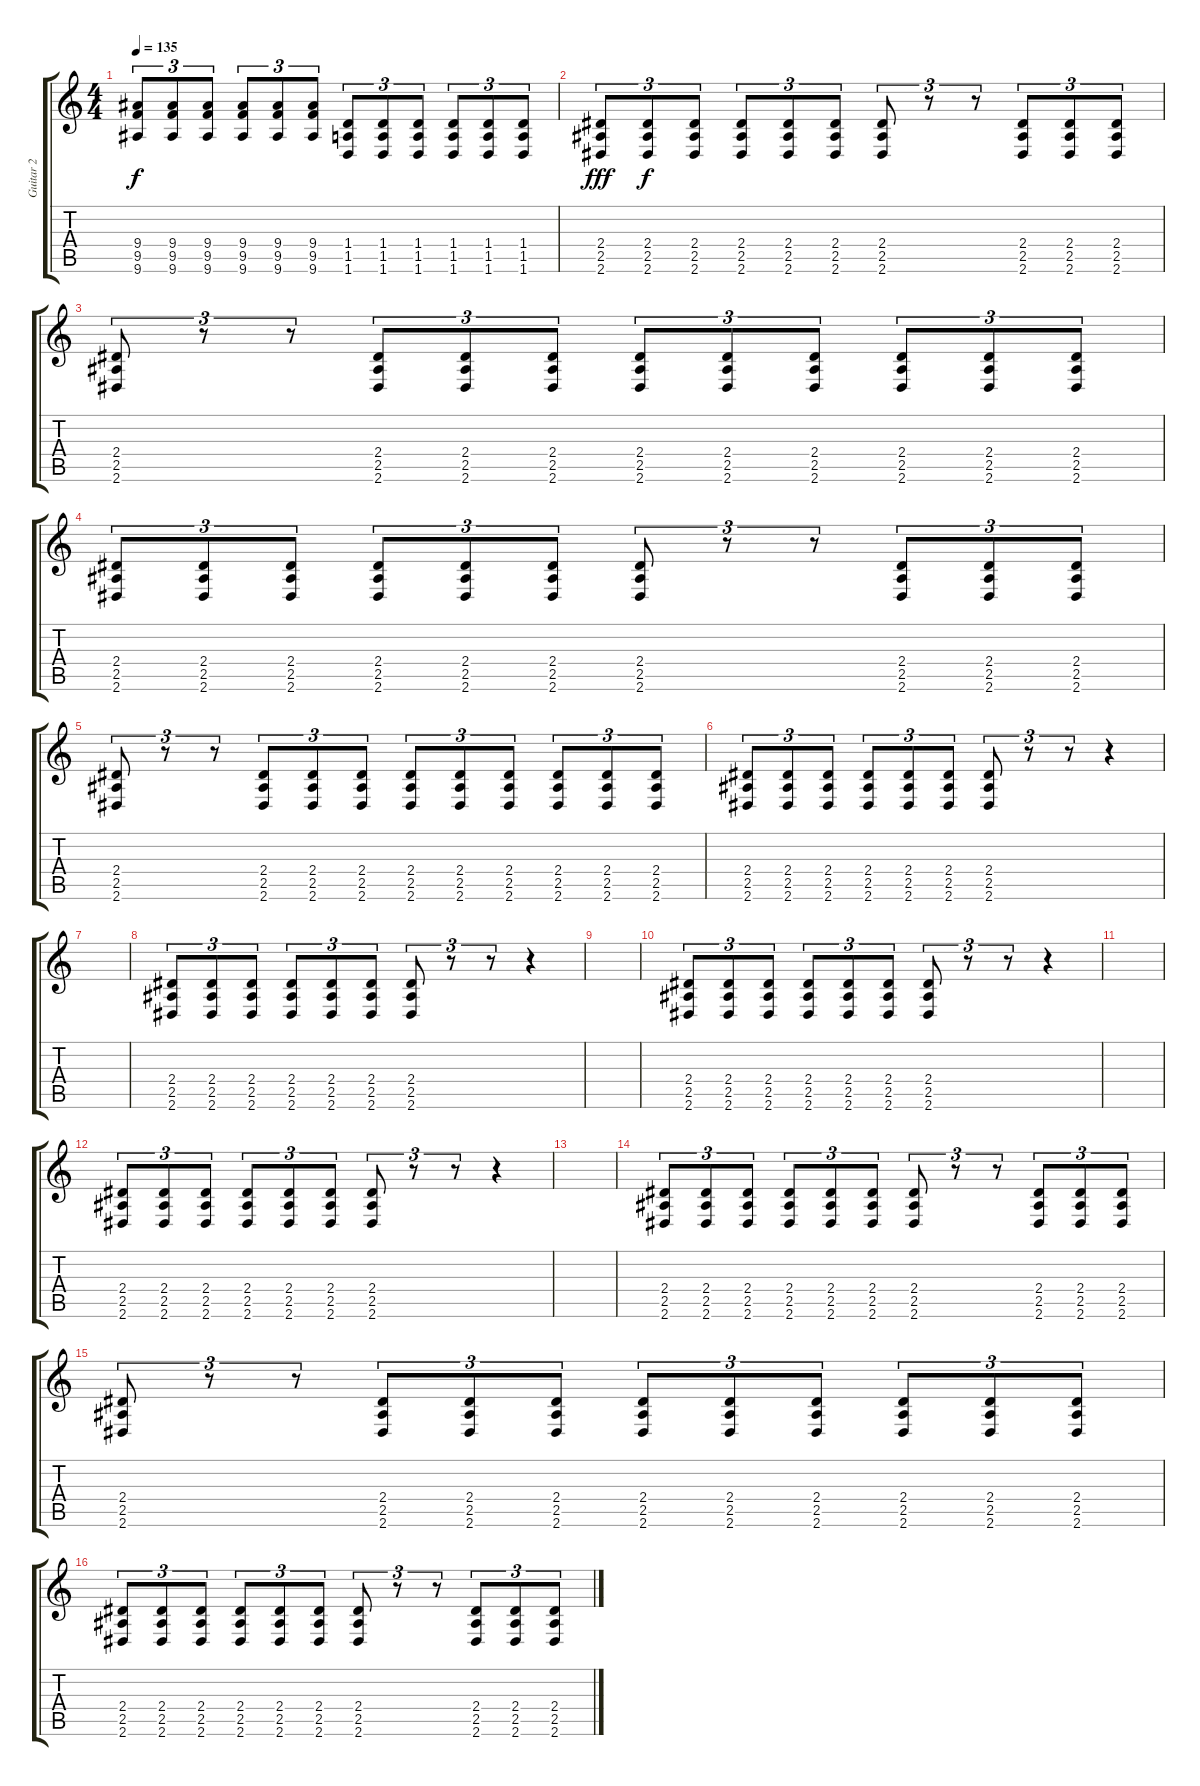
\track ("Guitar 2" "Guitar 2") {instrument overdrivenguitar}
\staff {score tabs}
\tuning (Eb4 Bb3 Gb3 Db3 Ab2 Db2) {hide}
\ts (4 4)
\tempo 135
\clef g2
\ks c
(9.4 9.5 9.6).8{tu (3 2) dy f} (9.4 9.5 9.6).8{tu (3 2)} (9.4 9.5 9.6).8{tu (3 2)} (9.4 9.5 9.6).8{tu (3 2)} (9.4 9.5 9.6).8{tu (3 2)} (9.4 9.5 9.6).8{tu (3 2)} (1.4 1.5 1.6).8{tu (3 2)} (1.4 1.5 1.6).8{tu (3 2)} (1.4 1.5 1.6).8{tu (3 2)} (1.4 1.5 1.6).8{tu (3 2)} (1.4 1.5 1.6).8{tu (3 2)} (1.4 1.5 1.6).8{tu (3 2)} |
(2.4 2.5 2.6).8{tu (3 2) dy fff} (2.4 2.5 2.6).8{tu (3 2) dy f} (2.4 2.5 2.6).8{tu (3 2)} (2.4 2.5 2.6).8{tu (3 2)} (2.4 2.5 2.6).8{tu (3 2)} (2.4 2.5 2.6).8{tu (3 2)} (2.4 2.5 2.6).8{tu (3 2)} r.8{tu (3 2)} r.8{tu (3 2)} (2.4 2.5 2.6).8{tu (3 2)} (2.4 2.5 2.6).8{tu (3 2)} (2.4 2.5 2.6).8{tu (3 2)} |
(2.4 2.5 2.6).8{tu (3 2)} r.8{tu (3 2)} r.8{tu (3 2)} (2.4 2.5 2.6).8{tu (3 2)} (2.4 2.5 2.6).8{tu (3 2)} (2.4 2.5 2.6).8{tu (3 2)} (2.4 2.5 2.6).8{tu (3 2)} (2.4 2.5 2.6).8{tu (3 2)} (2.4 2.5 2.6).8{tu (3 2)} (2.4 2.5 2.6).8{tu (3 2)} (2.4 2.5 2.6).8{tu (3 2)} (2.4 2.5 2.6).8{tu (3 2)} |
(2.4 2.5 2.6).8{tu (3 2)} (2.4 2.5 2.6).8{tu (3 2)} (2.4 2.5 2.6).8{tu (3 2)} (2.4 2.5 2.6).8{tu (3 2)} (2.4 2.5 2.6).8{tu (3 2)} (2.4 2.5 2.6).8{tu (3 2)} (2.4 2.5 2.6).8{tu (3 2)} r.8{tu (3 2)} r.8{tu (3 2)} (2.4 2.5 2.6).8{tu (3 2)} (2.4 2.5 2.6).8{tu (3 2)} (2.4 2.5 2.6).8{tu (3 2)} |
(2.4 2.5 2.6).8{tu (3 2)} r.8{tu (3 2)} r.8{tu (3 2)} (2.4 2.5 2.6).8{tu (3 2)} (2.4 2.5 2.6).8{tu (3 2)} (2.4 2.5 2.6).8{tu (3 2)} (2.4 2.5 2.6).8{tu (3 2)} (2.4 2.5 2.6).8{tu (3 2)} (2.4 2.5 2.6).8{tu (3 2)} (2.4 2.5 2.6).8{tu (3 2)} (2.4 2.5 2.6).8{tu (3 2)} (2.4 2.5 2.6).8{tu (3 2)} |
(2.4 2.5 2.6).8{tu (3 2)} (2.4 2.5 2.6).8{tu (3 2)} (2.4 2.5 2.6).8{tu (3 2)} (2.4 2.5 2.6).8{tu (3 2)} (2.4 2.5 2.6).8{tu (3 2)} (2.4 2.5 2.6).8{tu (3 2)} (2.4 2.5 2.6).8{tu (3 2)} r.8{tu (3 2)} r.8{tu (3 2)} r.4 |
|
(2.4 2.5 2.6).8{tu (3 2)} (2.4 2.5 2.6).8{tu (3 2)} (2.4 2.5 2.6).8{tu (3 2)} (2.4 2.5 2.6).8{tu (3 2)} (2.4 2.5 2.6).8{tu (3 2)} (2.4 2.5 2.6).8{tu (3 2)} (2.4 2.5 2.6).8{tu (3 2)} r.8{tu (3 2)} r.8{tu (3 2)} r.4 |
|
(2.4 2.5 2.6).8{tu (3 2)} (2.4 2.5 2.6).8{tu (3 2)} (2.4 2.5 2.6).8{tu (3 2)} (2.4 2.5 2.6).8{tu (3 2)} (2.4 2.5 2.6).8{tu (3 2)} (2.4 2.5 2.6).8{tu (3 2)} (2.4 2.5 2.6).8{tu (3 2)} r.8{tu (3 2)} r.8{tu (3 2)} r.4 |
|
(2.4 2.5 2.6).8{tu (3 2)} (2.4 2.5 2.6).8{tu (3 2)} (2.4 2.5 2.6).8{tu (3 2)} (2.4 2.5 2.6).8{tu (3 2)} (2.4 2.5 2.6).8{tu (3 2)} (2.4 2.5 2.6).8{tu (3 2)} (2.4 2.5 2.6).8{tu (3 2)} r.8{tu (3 2)} r.8{tu (3 2)} r.4 |
|
(2.4 2.5 2.6).8{tu (3 2)} (2.4 2.5 2.6).8{tu (3 2)} (2.4 2.5 2.6).8{tu (3 2)} (2.4 2.5 2.6).8{tu (3 2)} (2.4 2.5 2.6).8{tu (3 2)} (2.4 2.5 2.6).8{tu (3 2)} (2.4 2.5 2.6).8{tu (3 2)} r.8{tu (3 2)} r.8{tu (3 2)} (2.4 2.5 2.6).8{tu (3 2)} (2.4 2.5 2.6).8{tu (3 2)} (2.4 2.5 2.6).8{tu (3 2)} |
(2.4 2.5 2.6).8{tu (3 2)} r.8{tu (3 2)} r.8{tu (3 2)} (2.4 2.5 2.6).8{tu (3 2)} (2.4 2.5 2.6).8{tu (3 2)} (2.4 2.5 2.6).8{tu (3 2)} (2.4 2.5 2.6).8{tu (3 2)} (2.4 2.5 2.6).8{tu (3 2)} (2.4 2.5 2.6).8{tu (3 2)} (2.4 2.5 2.6).8{tu (3 2)} (2.4 2.5 2.6).8{tu (3 2)} (2.4 2.5 2.6).8{tu (3 2)} |
(2.4 2.5 2.6).8{tu (3 2)} (2.4 2.5 2.6).8{tu (3 2)} (2.4 2.5 2.6).8{tu (3 2)} (2.4 2.5 2.6).8{tu (3 2)} (2.4 2.5 2.6).8{tu (3 2)} (2.4 2.5 2.6).8{tu (3 2)} (2.4 2.5 2.6).8{tu (3 2)} r.8{tu (3 2)} r.8{tu (3 2)} (2.4 2.5 2.6).8{tu (3 2)} (2.4 2.5 2.6).8{tu (3 2)} (2.4 2.5 2.6).8{tu (3 2)}
